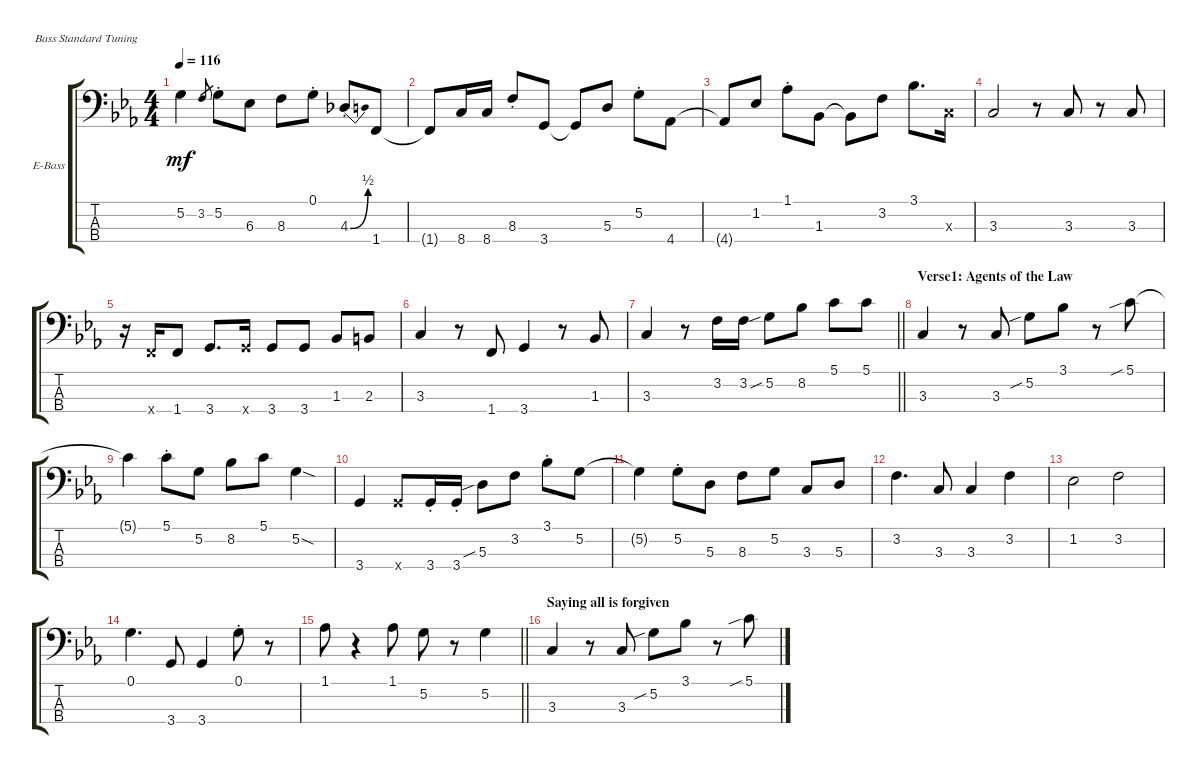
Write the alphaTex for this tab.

\defaultSystemsLayout 4
\bracketExtendMode groupsimilarinstruments
\firstSystemTrackNameOrientation horizontal
\otherSystemsTrackNameOrientation horizontal
\track ("Electric Bass" "E-Bass") {instrument electricbassfinger}
\staff {score tabs}
\tuning (G2 D2 A1 E1)
\ts (4 4)
\scale
0.304694
\tempo 116
\accidentals auto
\clef f4
\ottava regular
\simile none
\ks cminor
5.2{t}.4{dy mf} 3.2.8{gr} 5.2{st}.8 6.3.8 8.3.8 0.1{st}.8 4.3{be (bend 0 0 18.599999999999998 2) st}.8 1.4.8 |
\scale
0.300212 1.4{t}.8 8.4.16 8.4.16 8.3{st}.8 3.4.8 3.4{t}.8 5.3.8 5.2{st}.8 4.4.8 |
\scale
0.459352 4.4{t}.8 1.2.8 1.1{st}.8 1.3.8 1.3{t}.8 3.2.8 3.1.8{d} 3.3{x}.16 |
\scale
0.244646 3.3.2 r.8 3.3.8 r.8 3.3.8 |
\scale
0.296091 r.16 1.4{x}.16 1.4.8 3.4.8{d} 3.4{x}.16 3.4.8 3.4.8 1.3.8 2.3.8 |
\scale
0.317738 3.3.4 r.8 1.4.8 3.4.4 r.8 1.3.8 |
\scale
0.292968
\barLineRight lightlight
3.3.4 r.8 3.2.16 3.2.16 5.2{sib}.8 8.2.8 5.1.8 5.1.8 |
\section ("" "Verse1: Agents of the Law")
\scale
0.206968 3.3.4 r.8 3.3.8 5.2{sib}.8 3.1.8 r.8 5.1{sib}.8 |
\scale
0.182597 5.1{t}.4 5.1{st}.8 5.2.8 8.2.8 5.1.8 5.2{sod}.4 |
\scale
0.382454 3.4.4 3.4{x}.8 3.4{st}.16 3.4{st}.16 5.3{sib}.8 3.2.8 3.1{st}.8 5.2.8 |
\scale
0.187963 5.2{t}.4 5.2{st}.8 5.3.8 8.3.8 5.2.8 3.3.8 5.3.8 |
\scale
0.252252 3.2.4{d} 3.3.8 3.3.4 3.2.4 |
\scale
0.177341 1.2.2 3.2.2 |
0.1.4{d} 3.4.8 3.4.4 0.1{st}.8 r.8 |
\barLineRight lightlight
1.1.8 r.4 1.1.8 5.2.8 r.8 5.2.4 |
\section ("" "Saying all is forgiven")
3.3.4 r.8 3.3.8 5.2{sib}.8 3.1.8 r.8 5.1{sib}.8
